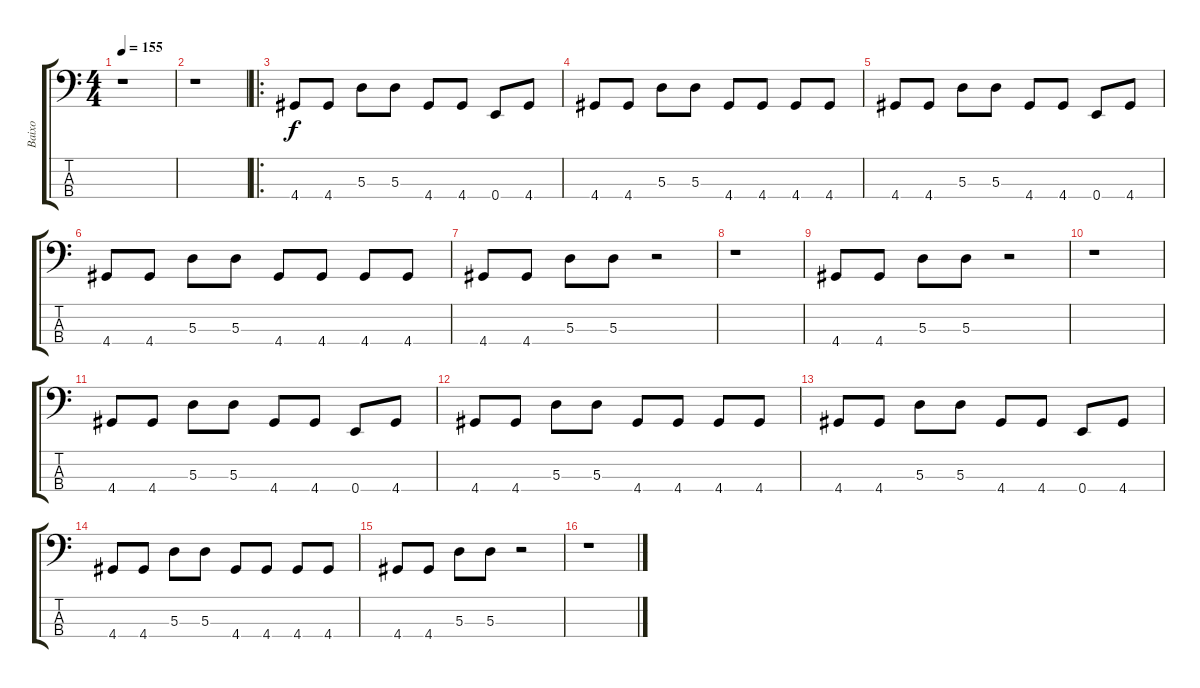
\track ("Baixo" "Baixo") {instrument electricbasspick}
\staff {score tabs}
\tuning (G2 D2 A1 E1) {hide}
\ts (4 4)
\tempo 155
\clef f4
\ks c
r.1{dy f instrument electricbasspick} |
r.1 |
\ro
4.4.8 4.4.8 5.3.8 5.3.8 4.4.8 4.4.8 0.4.8 4.4.8 |
4.4.8 4.4.8 5.3.8 5.3.8 4.4.8 4.4.8 4.4.8 4.4.8 |
4.4.8 4.4.8 5.3.8 5.3.8 4.4.8 4.4.8 0.4.8 4.4.8 |
4.4.8 4.4.8 5.3.8 5.3.8 4.4.8 4.4.8 4.4.8 4.4.8 |
4.4.8 4.4.8 5.3.8 5.3.8 r.2 |
r.1 |
4.4.8 4.4.8 5.3.8 5.3.8 r.2 |
r.1 |
4.4.8 4.4.8 5.3.8 5.3.8 4.4.8 4.4.8 0.4.8 4.4.8 |
4.4.8 4.4.8 5.3.8 5.3.8 4.4.8 4.4.8 4.4.8 4.4.8 |
4.4.8 4.4.8 5.3.8 5.3.8 4.4.8 4.4.8 0.4.8 4.4.8 |
4.4.8 4.4.8 5.3.8 5.3.8 4.4.8 4.4.8 4.4.8 4.4.8 |
4.4.8 4.4.8 5.3.8 5.3.8 r.2 |
r.1
